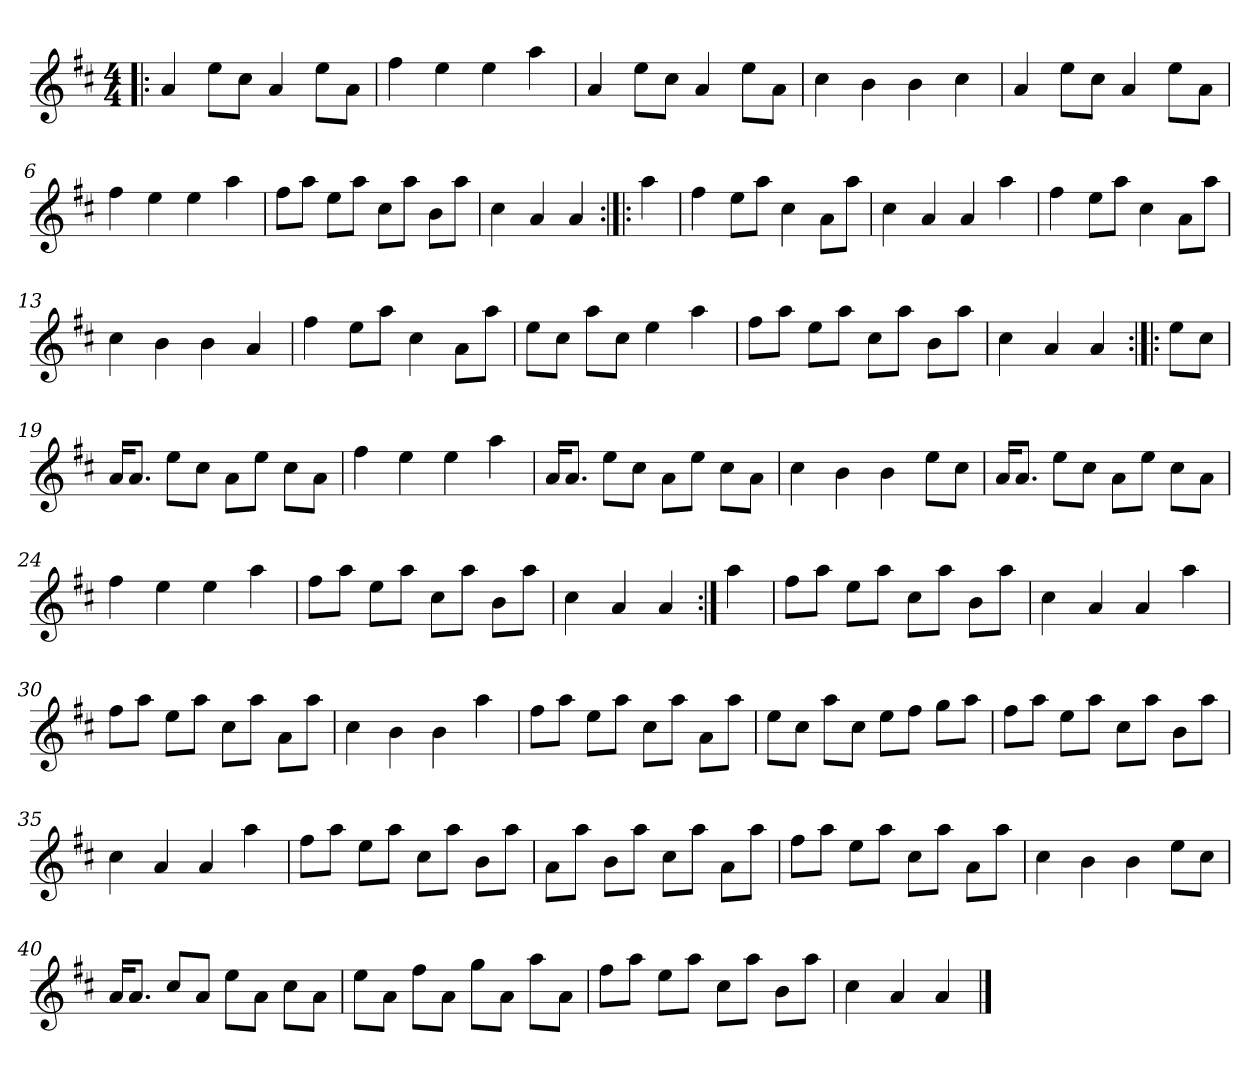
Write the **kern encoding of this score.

**kern
*part1
*staff1
*clefG2
*k[f#c#]
*M4/4
=1!|:
4a/
8ee\L
8cc#\J
4a/
8ee\L
8a\J
=2
4ff#\
4ee\
4ee\
4aa\
=3
4a/
8ee\L
8cc#\J
4a/
8ee\L
8a\J
=4
4cc#\
4b\
4b\
4cc#\
=5
4a/
8ee\L
8cc#\J
4a/
8ee\L
8a\J
=6
4ff#\
4ee\
4ee\
4aa\
=7
8ff#\L
8aa\J
8ee\L
8aa\J
8cc#\L
8aa\J
8b\L
8aa\J
!!LO:LB:g=z
=8
4cc#\
4a/
4a/
=9:|!|:
4aa\
=10
4ff#\
8ee\L
8aa\J
4cc#\
8a\L
8aa\J
=11
4cc#\
4a/
4a/
4aa\
=12
4ff#\
8ee\L
8aa\J
4cc#\
8a\L
8aa\J
=13
4cc#\
4b\
4b\
4a/
=14
4ff#\
8ee\L
8aa\J
4cc#\
8a\L
8aa\J
=15
8ee\L
8cc#\J
8aa\L
8cc#\J
4ee\
4aa\
!!LO:LB:g=z
=16
8ff#\L
8aa\J
8ee\L
8aa\J
8cc#\L
8aa\J
8b\L
8aa\J
=17
4cc#\
4a/
4a/
=18:|!|:
8ee\L
8cc#\J
=19
16a/KL
8.a/J
8ee\L
8cc#\J
8a\L
8ee\J
8cc#\L
8a\J
=20
4ff#\
4ee\
4ee\
4aa\
=21
16a/KL
8.a/J
8ee\L
8cc#\J
8a\L
8ee\J
8cc#\L
8a\J
=22
4cc#\
4b\
4b\
8ee\L
8cc#\J
!!LO:LB:g=z
=23
16a/KL
8.a/J
8ee\L
8cc#\J
8a\L
8ee\J
8cc#\L
8a\J
=24
4ff#\
4ee\
4ee\
4aa\
=25
8ff#\L
8aa\J
8ee\L
8aa\J
8cc#\L
8aa\J
8b\L
8aa\J
=26
4cc#\
4a/
4a/
=27:|!
4aa\
=28
8ff#\L
8aa\J
8ee\L
8aa\J
8cc#\L
8aa\J
8b\L
8aa\J
=29
4cc#\
4a/
4a/
4aa\
!!LO:LB:g=z
=30
8ff#\L
8aa\J
8ee\L
8aa\J
8cc#\L
8aa\J
8a\L
8aa\J
=31
4cc#\
4b\
4b\
4aa\
=32
8ff#\L
8aa\J
8ee\L
8aa\J
8cc#\L
8aa\J
8a\L
8aa\J
=33
8ee\L
8cc#\J
8aa\L
8cc#\J
8ee\L
8ff#\J
8gg\L
8aa\J
=34
8ff#\L
8aa\J
8ee\L
8aa\J
8cc#\L
8aa\J
8b\L
8aa\J
=35
4cc#\
4a/
4a/
4aa\
!!LO:LB:g=z
=36
8ff#\L
8aa\J
8ee\L
8aa\J
8cc#\L
8aa\J
8b\L
8aa\J
=37
8a\L
8aa\J
8b\L
8aa\J
8cc#\L
8aa\J
8a\L
8aa\J
=38
8ff#\L
8aa\J
8ee\L
8aa\J
8cc#\L
8aa\J
8a\L
8aa\J
=39
4cc#\
4b\
4b\
8ee\L
8cc#\J
=40
16a/KL
8.a/J
8cc#/L
8a/J
8ee\L
8a\J
8cc#\L
8a\J
=41
8ee\L
8a\J
8ff#\L
8a\J
8gg\L
8a\J
8aa\L
8a\J
!!LO:LB:g=z
=42
8ff#\L
8aa\J
8ee\L
8aa\J
8cc#\L
8aa\J
8b\L
8aa\J
=43
4cc#\
4a/
4a/
==
*-
